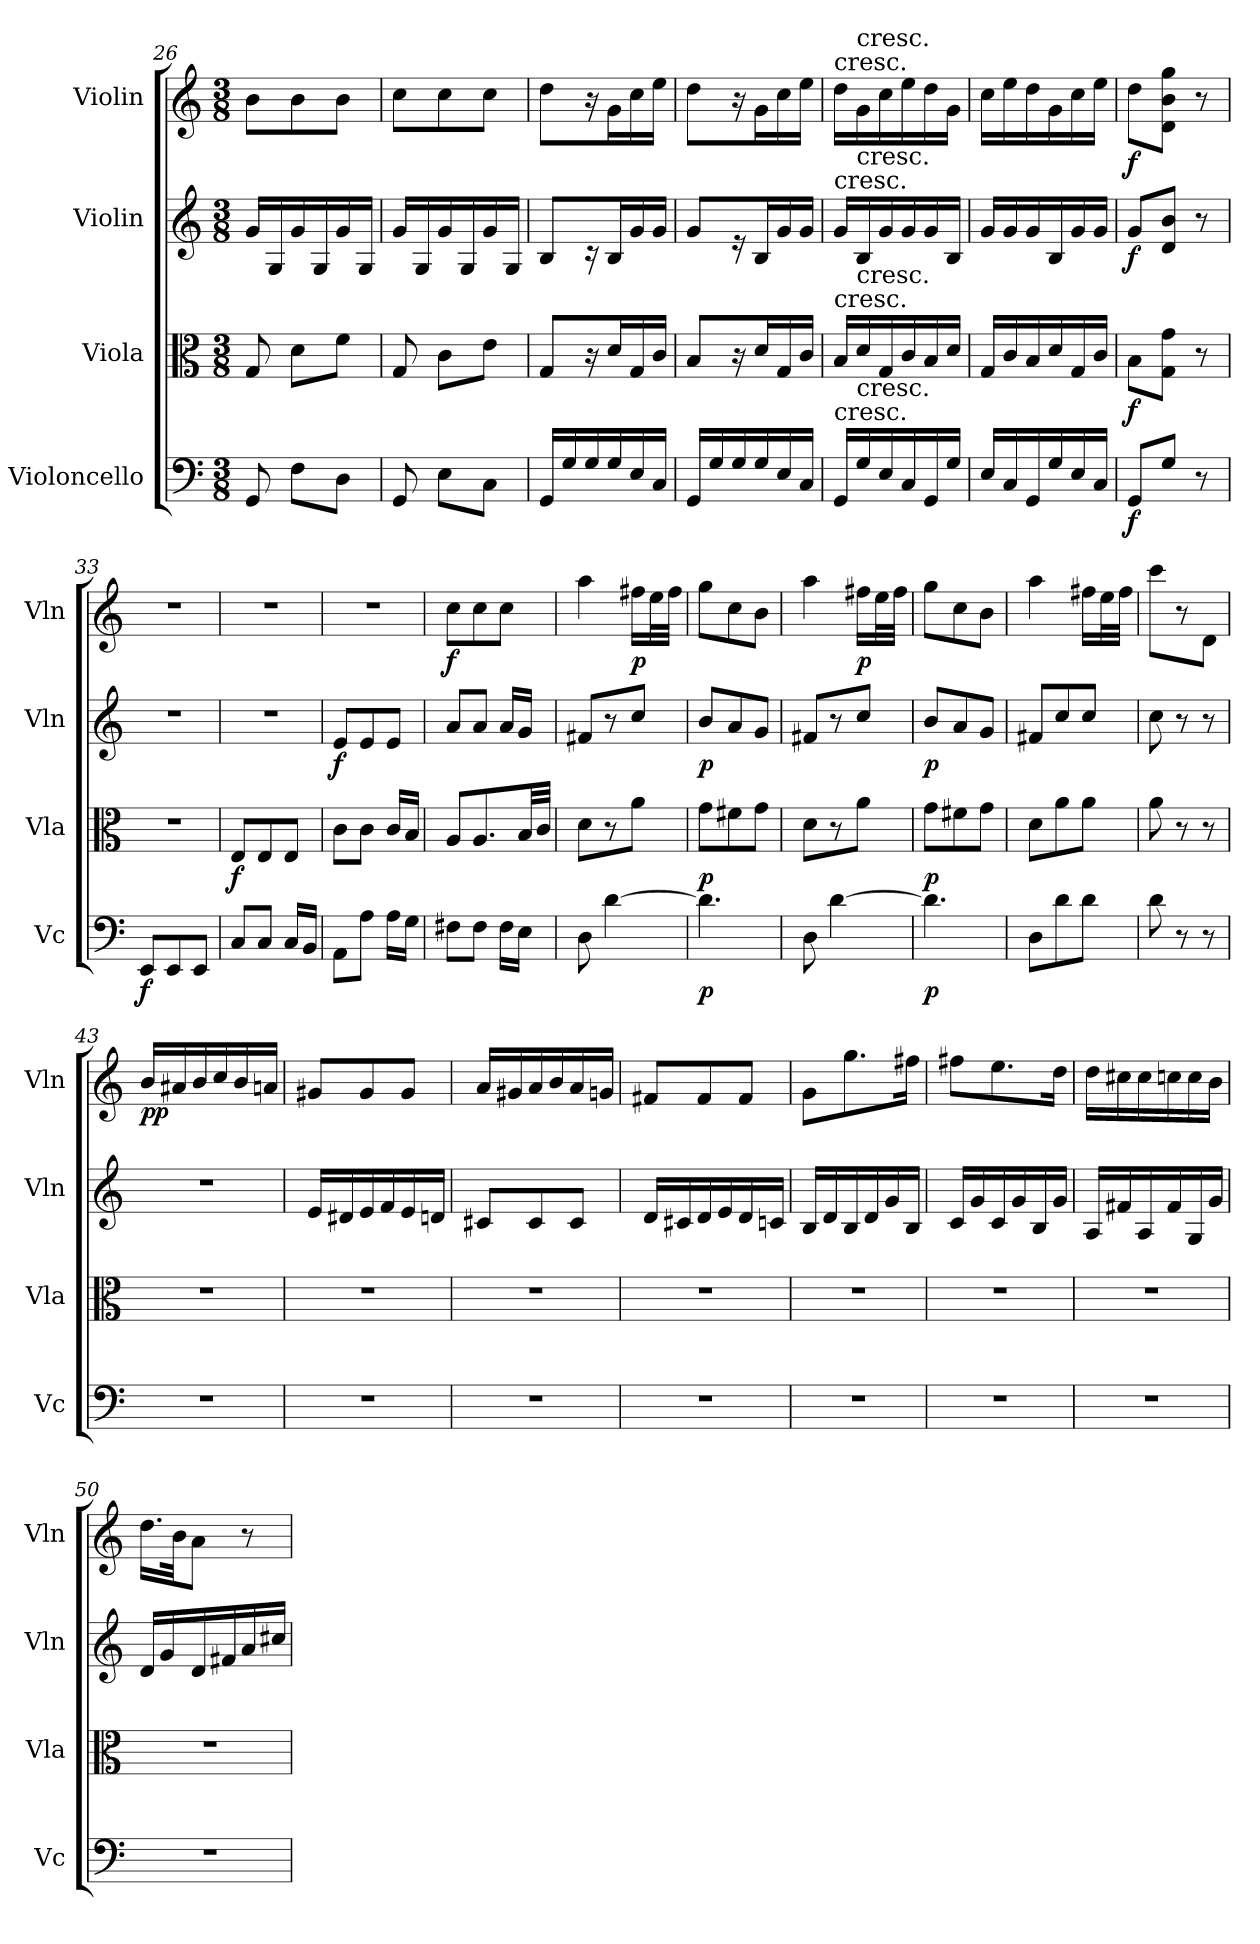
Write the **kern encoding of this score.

**kern	**dynam	**kern	**dynam	**kern	**dynam	**kern	**dynam
*part4	*part4	*part3	*part3	*part2	*part2	*part1	*part1
*staff4	*staff4	*staff3	*staff3	*staff2	*staff2	*staff1	*staff1
*I"Violoncello	*	*I"Viola	*	*I"Violin	*	*I"Violin	*
*I'Vc	*	*I'Vla	*	*I'Vln	*	*I'Vln	*
*clefF4	*	*clefC3	*	*clefG2	*	*clefG2	*
*k[]	*	*k[]	*	*k[]	*	*k[]	*
*C:	*	*C:	*	*C:	*	*C:	*
*M3/8	*	*M3/8	*	*M3/8	*	*M3/8	*
=26	=26	=26	=26	=26	=26	=26	=26
8GG/	.	8G/	.	16g/LL	.	8b\L	.
.	.	.	.	16G/	.	.	.
8F\L	.	8d\L	.	16g/	.	8b\	.
.	.	.	.	16G/	.	.	.
8D\J	.	8f\J	.	16g/	.	8b\J	.
.	.	.	.	16G/JJ	.	.	.
=27	=27	=27	=27	=27	=27	=27	=27
8GG/	.	8G/	.	16g/LL	.	8cc\L	.
.	.	.	.	16G/	.	.	.
8E\L	.	8c\L	.	16g/	.	8cc\	.
.	.	.	.	16G/	.	.	.
8C\J	.	8e\J	.	16g/	.	8cc\J	.
.	.	.	.	16G/JJ	.	.	.
=28	=28	=28	=28	=28	=28	=28	=28
16GG/LL	.	8G/L	.	8B/L	.	8dd\L	.
16G/	.	.	.	.	.	.	.
16G/	.	16r	.	16r	.	16r	.
16G/	.	16d/L	.	16B/L	.	16g\L	.
16E/	.	16G/	.	16g/	.	16cc\	.
16C/JJ	.	16c/JJ	.	16g/JJ	.	16ee\JJ	.
=29	=29	=29	=29	=29	=29	=29	=29
16GG/LL	.	8B/L	.	8g/L	.	8dd\L	.
16G/	.	.	.	.	.	.	.
16G/	.	16r	.	16r	.	16r	.
16G/	.	16d/L	.	16B/L	.	16g\L	.
16E/	.	16G/	.	16g/	.	16cc\	.
16C/JJ	.	16c/JJ	.	16g/JJ	.	16ee\JJ	.
=30	=30	=30	=30	=30	=30	=30	=30
!	!	!	!	!	!	!LO:TX:t=cresc.	!
!	!	!	!	!LO:TX:t=cresc.	!	!	!
!	!	!LO:TX:t=cresc.	!	!	!	!	!
!LO:TX:t=cresc.	!	!	!	!	!	!	!
16GG/LL	.	16B/LL	.	16g/LL	.	16dd\LL	.
!	!	!	!	!	!	!LO:TX:t=cresc.	!
!	!	!	!	!LO:TX:t=cresc.	!	!	!
!	!	!LO:TX:t=cresc.	!	!	!	!	!
!LO:TX:t=cresc.	!	!	!	!	!	!	!
16G/	.	16d/	.	16B/	.	16g\	.
16E/	.	16G/	.	16g/	.	16cc\	.
16C/	.	16c/	.	16g/	.	16ee\	.
16GG/	.	16B/	.	16g/	.	16dd\	.
16G/JJ	.	16d/JJ	.	16B/JJ	.	16g\JJ	.
=31	=31	=31	=31	=31	=31	=31	=31
16E/LL	.	16G/LL	.	16g/LL	.	16cc\LL	.
16C/	.	16c/	.	16g/	.	16ee\	.
16GG/	.	16B/	.	16g/	.	16dd\	.
16G/	.	16d/	.	16B/	.	16g\	.
16E/	.	16G/	.	16g/	.	16cc\	.
16C/JJ	.	16c/JJ	.	16g/JJ	.	16ee\JJ	.
=32	=32	=32	=32	=32	=32	=32	=32
8GG/L	f	8B\L	f	8g/L	f	8dd\L	f
8G/J	.	8G\ 8g\J	.	8d/ 8b/J	.	8d\ 8b\ 8gg\J	.
8r	.	8r	.	8r	.	8r	.
=33	=33	=33	=33	=33	=33	=33	=33
8EE/L	f	4.r	.	4.r	.	4.r	.
8EE/	.	.	.	.	.	.	.
8EE/J	.	.	.	.	.	.	.
=34	=34	=34	=34	=34	=34	=34	=34
8C/L	.	8E/L	f	4.r	.	4.r	.
8C/J	.	8E/	.	.	.	.	.
16C/LL	.	8E/J	.	.	.	.	.
16BB/JJ	.	.	.	.	.	.	.
=35	=35	=35	=35	=35	=35	=35	=35
8AA\L	.	8c\L	.	8e/L	f	4.r	.
8A\J	.	8c\J	.	8e/	.	.	.
16A\LL	.	16c/LL	.	8e/J	.	.	.
16G\JJ	.	16B/JJ	.	.	.	.	.
=36	=36	=36	=36	=36	=36	=36	=36
8F#X\L	.	8A/L	.	8a/L	.	8cc\L	f
8F#\J	.	8.A/	.	8a/J	.	8cc\	.
16F#\LL	.	.	.	16a/LL	.	8cc\J	.
16E\JJ	.	32B/LL	.	16g/JJ	.	.	.
.	.	32c/JJJ	.	.	.	.	.
=37	=37	=37	=37	=37	=37	=37	=37
8D\	.	8d\L	.	8f#X/L	.	4aa\	.
[4d\	.	8r	.	8r	.	.	.
.	.	8a\J	.	8cc/J	.	16ff#X\LL	p
.	.	.	.	.	.	32ee\L	.
.	.	.	.	.	.	32ff#\JJJ	.
=38	=38	=38	=38	=38	=38	=38	=38
4.d\]	p	8g\L	p	8b/L	p	8gg\L	.
.	.	8f#X\	.	8a/	.	8cc\	.
.	.	8g\J	.	8g/J	.	8b\J	.
=39	=39	=39	=39	=39	=39	=39	=39
8D\	.	8d\L	.	8f#X/L	.	4aa\	.
[4d\	.	8r	.	8r	.	.	.
.	.	8a\J	.	8cc/J	.	16ff#X\LL	p
.	.	.	.	.	.	32ee\L	.
.	.	.	.	.	.	32ff#\JJJ	.
=40	=40	=40	=40	=40	=40	=40	=40
4.d\]	p	8g\L	p	8b/L	p	8gg\L	.
.	.	8f#X\	.	8a/	.	8cc\	.
.	.	8g\J	.	8g/J	.	8b\J	.
=41	=41	=41	=41	=41	=41	=41	=41
8D\L	.	8d\L	.	8f#X/L	.	4aa\	.
8d\	.	8a\	.	8cc/	.	.	.
8d\J	.	8a\J	.	8cc/J	.	16ff#X\LL	.
.	.	.	.	.	.	32ee\L	.
.	.	.	.	.	.	32ff#\JJJ	.
=42	=42	=42	=42	=42	=42	=42	=42
8d\	.	8a\	.	8cc\	.	8ccc\L	.
8r	.	8r	.	8r	.	8r	.
8r	.	8r	.	8r	.	8d\J	.
=43	=43	=43	=43	=43	=43	=43	=43
4.r	.	4.r	.	4.r	.	16b/LL	pp
.	.	.	.	.	.	16a#X/	.
.	.	.	.	.	.	16b/	.
.	.	.	.	.	.	16cc/	.
.	.	.	.	.	.	16b/	.
.	.	.	.	.	.	16an/JJ	.
=44	=44	=44	=44	=44	=44	=44	=44
4.r	.	4.r	.	16e/LL	.	8g#X/L	.
.	.	.	.	16d#X/	.	.	.
.	.	.	.	16e/	.	8g#/	.
.	.	.	.	16f/	.	.	.
.	.	.	.	16e/	.	8g#/J	.
.	.	.	.	16dn/JJ	.	.	.
=45	=45	=45	=45	=45	=45	=45	=45
4.r	.	4.r	.	8c#X/L	.	16a/LL	.
.	.	.	.	.	.	16g#X/	.
.	.	.	.	8c#/	.	16a/	.
.	.	.	.	.	.	16b/	.
.	.	.	.	8c#/J	.	16a/	.
.	.	.	.	.	.	16gn/JJ	.
=46	=46	=46	=46	=46	=46	=46	=46
4.r	.	4.r	.	16d/LL	.	8f#X/L	.
.	.	.	.	16c#X/	.	.	.
.	.	.	.	16d/	.	8f#/	.
.	.	.	.	16e/	.	.	.
.	.	.	.	16d/	.	8f#/J	.
.	.	.	.	16cn/JJ	.	.	.
=47	=47	=47	=47	=47	=47	=47	=47
4.r	.	4.r	.	16B/LL	.	8g\L	.
.	.	.	.	16d/	.	.	.
.	.	.	.	16B/	.	8.gg\	.
.	.	.	.	16d/	.	.	.
.	.	.	.	16g/	.	.	.
.	.	.	.	16B/JJ	.	16ff#X\Jk	.
=48	=48	=48	=48	=48	=48	=48	=48
4.r	.	4.r	.	16c/LL	.	8ff#X\L	.
.	.	.	.	16g/	.	.	.
.	.	.	.	16c/	.	8.ee\	.
.	.	.	.	16g/	.	.	.
.	.	.	.	16B/	.	.	.
.	.	.	.	16g/JJ	.	16dd\Jk	.
=49	=49	=49	=49	=49	=49	=49	=49
4.r	.	4.r	.	16A/LL	.	16dd\LL	.
.	.	.	.	16f#X/	.	16cc#X\	.
.	.	.	.	16A/	.	16cc#\	.
.	.	.	.	16f#/	.	16ccn\	.
.	.	.	.	16G/	.	16cc\	.
.	.	.	.	16g/JJ	.	16b\JJ	.
=50	=50	=50	=50	=50	=50	=50	=50
4.r	.	4.r	.	16d/LL	.	16.dd\LL	.
.	.	.	.	16g/	.	.	.
.	.	.	.	.	.	32b\JK	.
.	.	.	.	16d/	.	8a\J	.
.	.	.	.	16f#X/	.	.	.
.	.	.	.	16a/	.	8r	.
.	.	.	.	16cc#X/JJ	.	.	.
=	=	=	=	=	=	=	=
*-	*-	*-	*-	*-	*-	*-	*-
